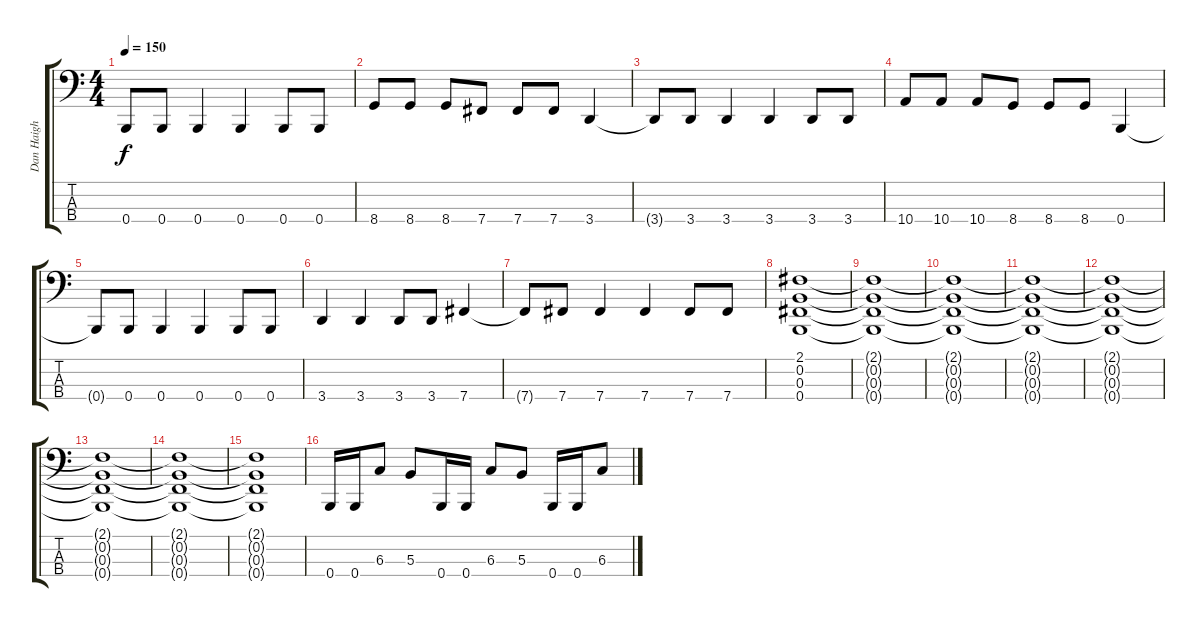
\track ("Dan Haigh - Bass" "Dan Haigh ") {instrument electricbassfinger}
\staff {score tabs}
\tuning (E2 B1 Gb1 B0) {hide}
\ts (4 4)
\tempo 150
\clef f4
\ks c
0.4{t}.8{dy f} 0.4.8 0.4.4 0.4.4 0.4.8 0.4.8 |
8.4.8 8.4.8 8.4.8 7.4.8 7.4.8 7.4.8 3.4.4 |
3.4{t}.8 3.4.8 3.4.4 3.4.4 3.4.8 3.4.8 |
10.4.8 10.4.8 10.4.8 8.4.8 8.4.8 8.4.8 0.4.4 |
0.4{t}.8 0.4.8 0.4.4 0.4.4 0.4.8 0.4.8 |
3.4.4 3.4.4 3.4.8 3.4.8 7.4.4 |
7.4{t}.8 7.4.8 7.4.4 7.4.4 7.4.8 7.4.8 |
(2.1 0.2 0.3 0.4).1 |
(2.1{t} 0.2{t} 0.3{t} 0.4{t}).1 |
(2.1{t} 0.2{t} 0.3{t} 0.4{t}).1 |
(2.1{t} 0.2{t} 0.3{t} 0.4{t}).1 |
(2.1{t} 0.2{t} 0.3{t} 0.4{t}).1 |
(2.1{t} 0.2{t} 0.3{t} 0.4{t}).1 |
(2.1{t} 0.2{t} 0.3{t} 0.4{t}).1 |
(2.1{t} 0.2{t} 0.3{t} 0.4{t}).1 |
0.4.16 0.4.16 6.3.8 5.3.8 0.4.16 0.4.16 6.3.8 5.3.8 0.4.16 0.4.16 6.3.8
